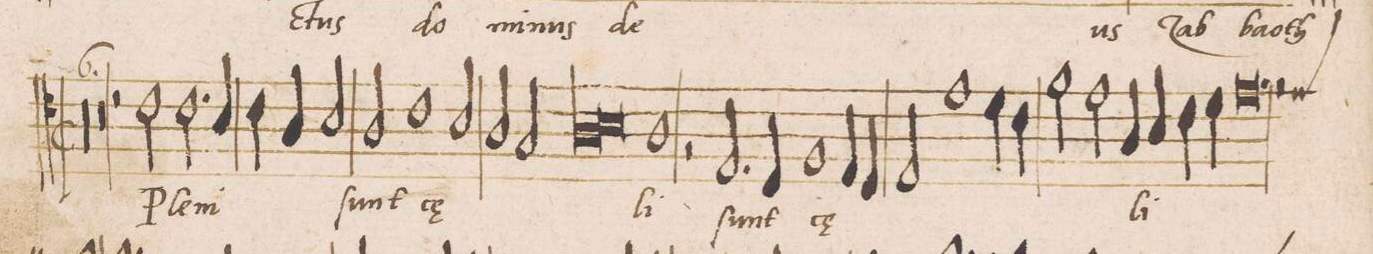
**kern	**text
*I"ALTVS	*
*clefC4	*
*k[]	*
*met(C|)	*
*M2/1	*
00r	.
=20-	=20-
=21-	=21-
0r	.
=22-	=22-
2r	.
2c\	Ple-
2.c\	-ni
4B/	.
=23-	=23-
4c\	.
4A/	.
2B/	.
2A/	ſunt
1c\	ce-
=24-	=24-
2B/	.
2A/	.
2G/	.
=25-	=25-
*lig	*
1A	.
1B	.
*Xlig	*
=26-	=26-
1A	-li
2r	.
2.E/	ſunt
=27-	=27-
4D/	.
1F	ce-
4E/	.
4D/	.
=28-	=28-
2E/	.
1e	.
4d\	.
4c\	.
=29-	=29-
2f\	.
2e\	.
4A/	-li
4B/	.
4c\	.
4d\	.
=30-	=30-
0.e	.
=31-	=31-
*custos:e	*
2r	.
*-	*-
